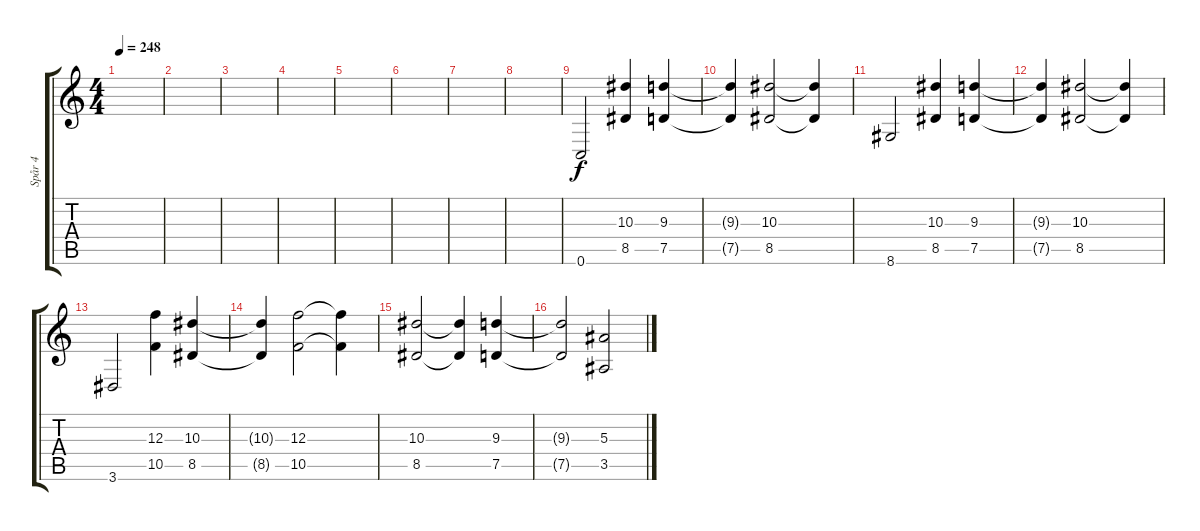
\track ("Spår 4" "Spår 4") {instrument distortionguitar}
\staff {score tabs}
\tuning (D4 A3 F3 C3 G2 C2) {hide}
\ts (4 4)
\tempo 248
\clef g2
\ks c
|
|
|
|
|
|
|
|
0.6.2 (10.3 8.5).4 (9.3 7.5).4 |
(9.3{t} 7.5{t}).4 (10.3 8.5).2 (10.3{t} 8.5{t}).4 |
8.6.2 (10.3 8.5).4 (9.3 7.5).4 |
(9.3{t} 7.5{t}).4 (10.3 8.5).2 (10.3{t} 8.5{t}).4 |
3.6.2 (12.3 10.5).4 (10.3 8.5).4 |
(10.3{t} 8.5{t}).4 (12.3 10.5).2 (12.3{t} 10.5{t}).4 |
(10.3 8.5).2 (10.3{t} 8.5{t}).4 (9.3 7.5).4 |
(9.3{t} 7.5{t}).2 (5.3 3.5).2
